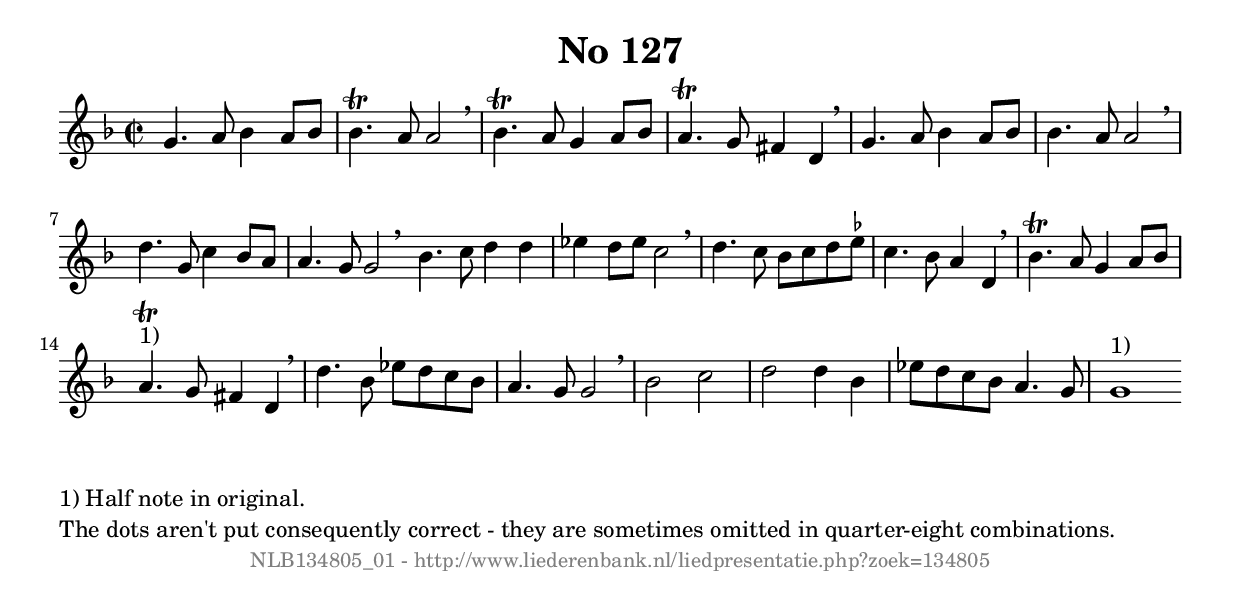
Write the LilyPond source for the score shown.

%
% produced by wce2krn 1.64 (7 June 2014)
%
\version"2.16"
#(append! paper-alist '(("long" . (cons (* 210 mm) (* 2000 mm)))))
#(set-default-paper-size "long")
sb = {\breathe}
mBreak = {\breathe }
bBreak = {\breathe }
x = {\once\override NoteHead #'style = #'cross }
gl=\glissando
itime={\override Staff.TimeSignature #'stencil = ##f }
ficta = {\once\set suggestAccidentals = ##t}
fine = {\once\override Score.RehearsalMark #'self-alignment-X = #1 \mark \markup {\italic{Fine}}}
dc = {\once\override Score.RehearsalMark #'self-alignment-X = #1 \mark \markup {\italic{D.C.}}}
dcf = {\once\override Score.RehearsalMark #'self-alignment-X = #1 \mark \markup {\italic{D.C. al Fine}}}
dcc = {\once\override Score.RehearsalMark #'self-alignment-X = #1 \mark \markup {\italic{D.C. al Coda}}}
ds = {\once\override Score.RehearsalMark #'self-alignment-X = #1 \mark \markup {\italic{D.S.}}}
dsf = {\once\override Score.RehearsalMark #'self-alignment-X = #1 \mark \markup {\italic{D.S. al Fine}}}
dsc = {\once\override Score.RehearsalMark #'self-alignment-X = #1 \mark \markup {\italic{D.S. al Coda}}}
pv = {\set Score.repeatCommands = #'((volta "1"))}
sv = {\set Score.repeatCommands = #'((volta "2"))}
tv = {\set Score.repeatCommands = #'((volta "3"))}
qv = {\set Score.repeatCommands = #'((volta "4"))}
xv = {\set Score.repeatCommands = #'((volta #f))}
\header{ tagline = ""
title = "No 127"
}
\score {{
\key g \dorian
\relative g'
{
\set melismaBusyProperties = #'()
\time 2/2
\tempo 4=120
\override Score.MetronomeMark #'transparent = ##t
\override Score.RehearsalMark #'break-visibility = #(vector #t #t #f)
g4. a8 bes4 a8 bes bes4.^\trill a8 a2 \sb bes4.^\trill a8 g4 a8 bes a4.^\trill g8 fis4 d \sb g4. a8 bes4 a8 bes bes4. a8 a2 \sb d4. g,8 c4 bes8 a a4. g8 g2 \bar ":|:" \bBreak
bes4. c8 d4 d ees d8 ees c2 \sb d4. c8 bes8 c d \ficta es c4. bes8 a4 d, \sb bes'4.^\trill a8 g4 a8 bes a4.^\trill ^"1)" g8 fis4 d \sb \mBreak \bar "|"
d'4. bes8 ees8 d c bes a4. g8 g2 \sb bes2 c d d4 bes ees8 d c bes a4. g8 g1 ^"1)" \bar ":|"
 }}
 \midi { }
 \layout {
            indent = 0.0\cm
}
}
\markup { \wordwrap-string #" 
1)  Half note in original.

The dots aren't put consequently correct - they are sometimes omitted in quarter-eight combinations.
"}
\markup { \vspace #0 } \markup { \with-color #grey \fill-line { \center-column { \smaller "NLB134805_01 - http://www.liederenbank.nl/liedpresentatie.php?zoek=134805" } } }
